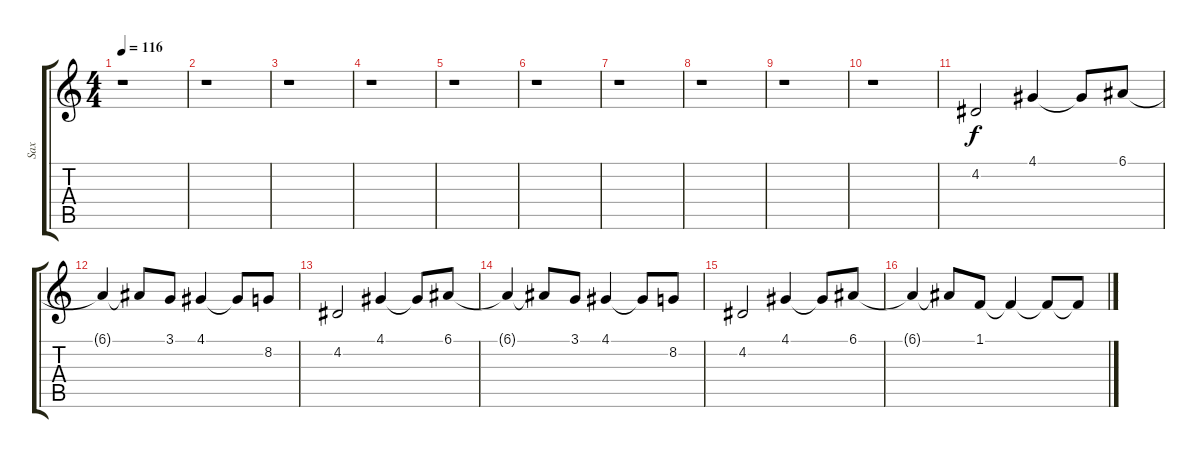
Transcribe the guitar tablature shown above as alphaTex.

\track ("Sax" "Sax") {instrument tenorsax}
\staff {score tabs}
\tuning (E4 B3 G3 D3 A2 E2) {hide}
\ts (4 4)
\tempo 116
\clef g2
\ks c
r.1{dy f} |
r.1 |
r.1 |
r.1 |
r.1 |
r.1 |
r.1 |
r.1 |
r.1 |
r.1 |
4.2.2{volume 12} 4.1.4 4.1{t}.8 6.1.8 |
6.1{t}.4 6.1{t}.8 3.1.8 4.1.4 4.1{t}.8 8.2.8 |
4.2.2 4.1.4 4.1{t}.8 6.1.8 |
6.1{t}.4 6.1{t}.8 3.1.8 4.1.4 4.1{t}.8 8.2.8 |
4.2.2 4.1.4 4.1{t}.8 6.1.8 |
6.1{t}.4 6.1{t}.8 1.1.8 1.1{t}.4 1.1{t}.8 1.1{t}.8
